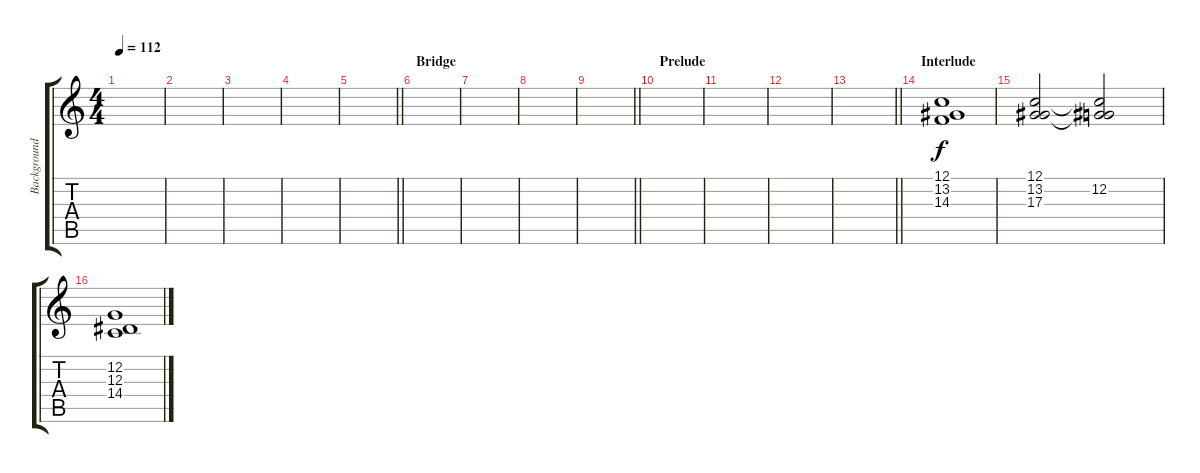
\track ("Background" "Background") {instrument choiraahs}
\staff {score tabs}
\tuning (C4 G3 Eb3 Bb2 F2 C2) {hide}
\ts (4 4)
\tempo 112
\clef g2
\ks c
|
|
|
|
\barLineRight lightlight
|
\section ("" "Bridge")
|
|
|
\barLineRight lightlight
|
\section ("" "Prelude")
|
|
|
\barLineRight lightlight
|
\section ("" "Interlude")
(12.1 13.2 14.3).1 |
(12.1 13.2 17.3).2 (12.1{t} 12.2 17.3{t}).2 |
(12.2 12.3 14.4).1
